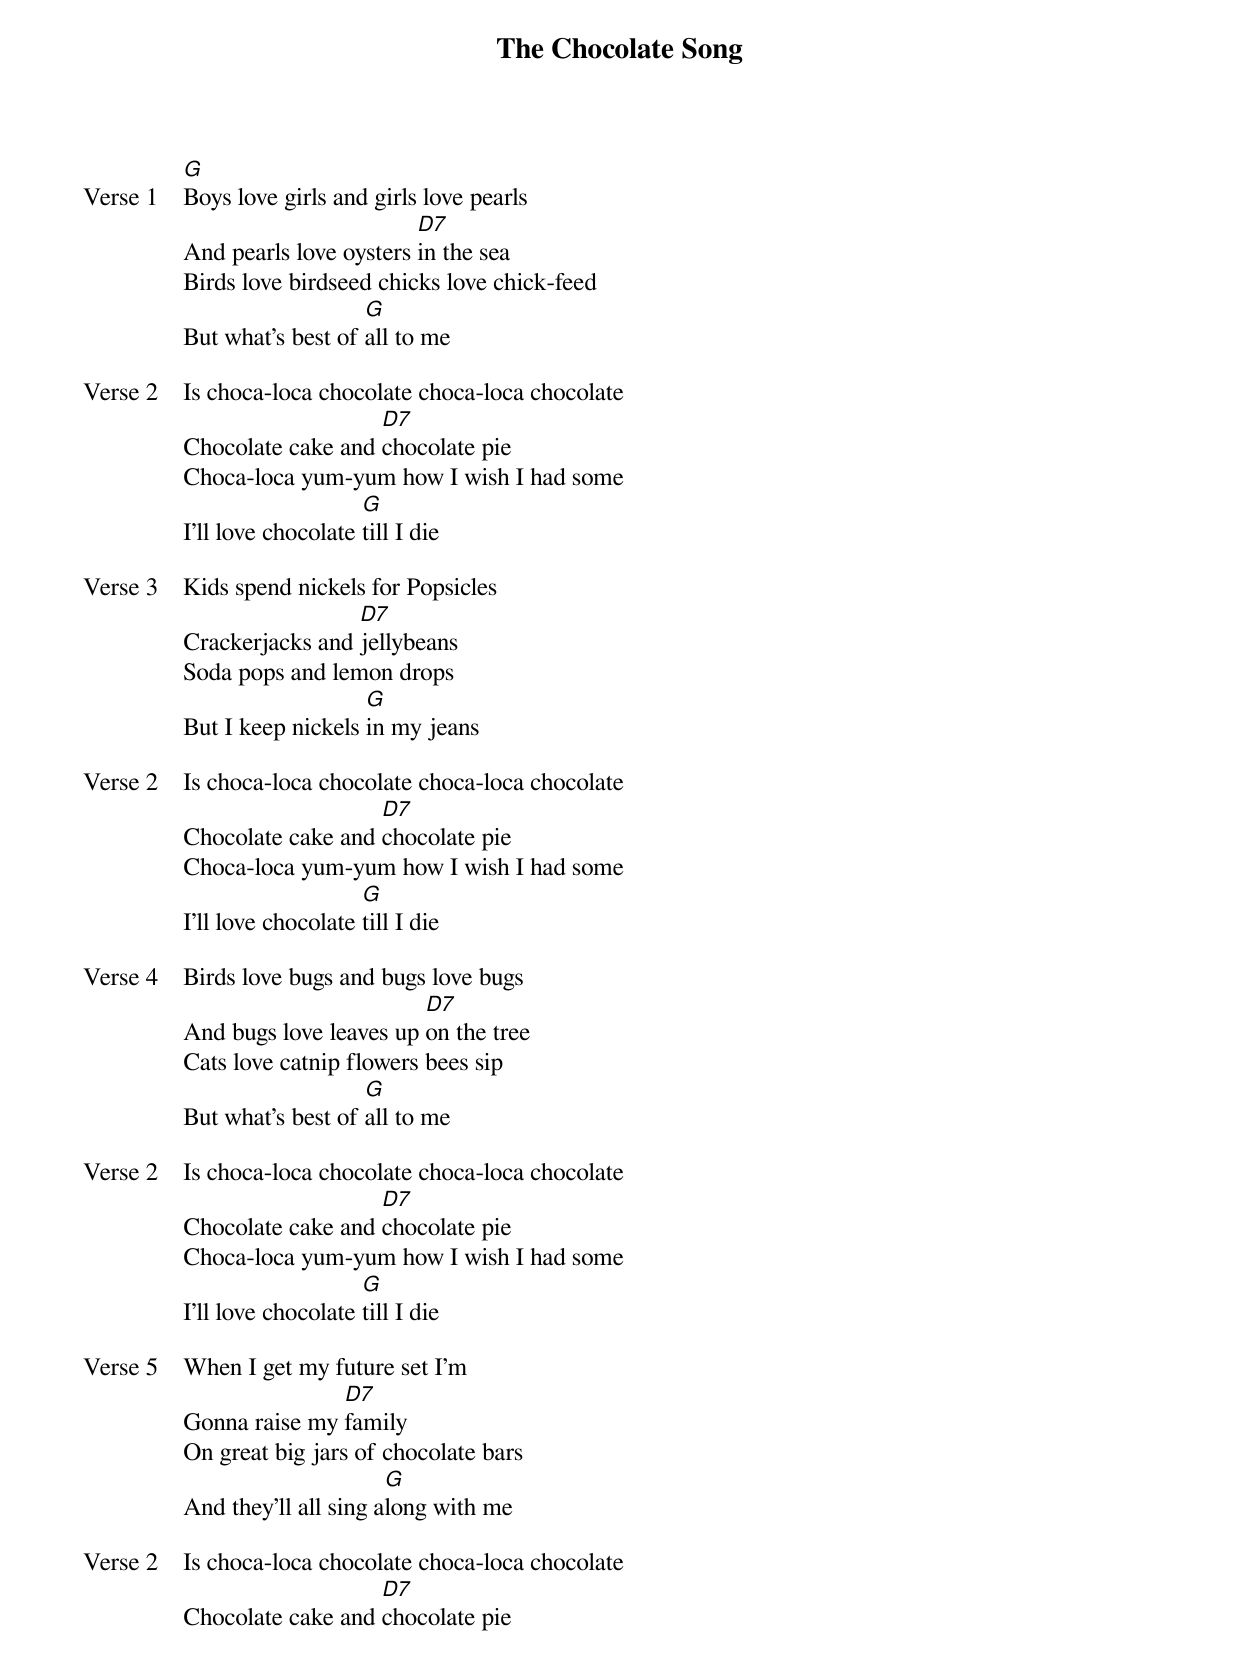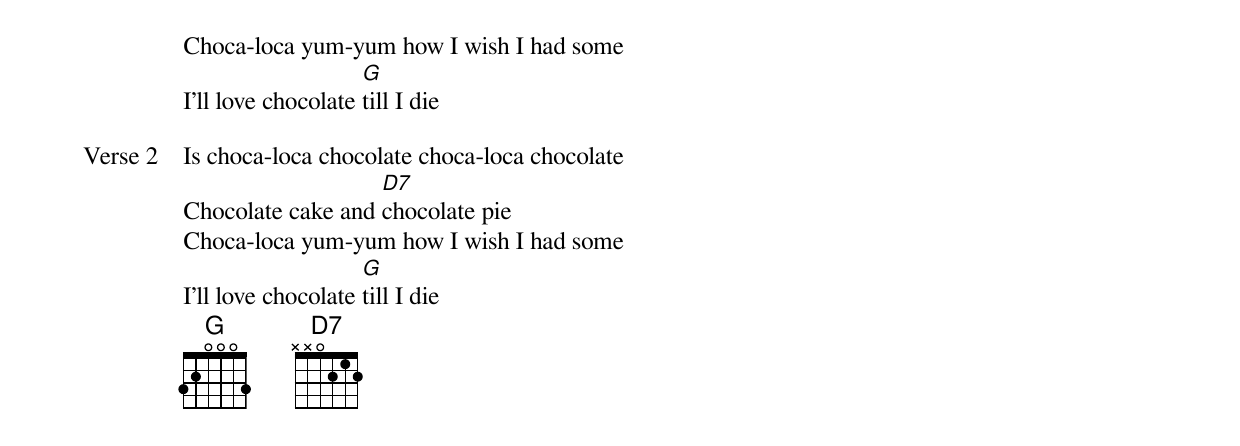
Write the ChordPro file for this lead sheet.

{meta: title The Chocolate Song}
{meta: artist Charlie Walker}
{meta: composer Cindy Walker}
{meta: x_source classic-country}
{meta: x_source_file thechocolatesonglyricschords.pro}
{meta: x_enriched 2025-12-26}

{start_of_verse: Verse 1}
[G]Boys love girls and girls love pearls
And pearls love oysters [D7]in the sea
Birds love birdseed chicks love chick-feed
But what's best of [G]all to me
{end_of_verse}

{start_of_verse: Verse 2}
Is choca-loca chocolate choca-loca chocolate
Chocolate cake and [D7]chocolate pie
Choca-loca yum-yum how I wish I had some
I'll love chocolate [G]till I die
{end_of_verse}

{start_of_verse: Verse 3}
Kids spend nickels for Popsicles
Crackerjacks and [D7]jellybeans
Soda pops and lemon drops
But I keep nickels [G]in my jeans
{end_of_verse}

{start_of_verse: Verse 2}
Is choca-loca chocolate choca-loca chocolate
Chocolate cake and [D7]chocolate pie
Choca-loca yum-yum how I wish I had some
I'll love chocolate [G]till I die
{end_of_verse}

{start_of_verse: Verse 4}
Birds love bugs and bugs love bugs
And bugs love leaves up [D7]on the tree
Cats love catnip flowers bees sip
But what's best of [G]all to me
{end_of_verse}

{start_of_verse: Verse 2}
Is choca-loca chocolate choca-loca chocolate
Chocolate cake and [D7]chocolate pie
Choca-loca yum-yum how I wish I had some
I'll love chocolate [G]till I die
{end_of_verse}

{start_of_verse: Verse 5}
When I get my future set I'm
Gonna raise my [D7]family
On great big jars of chocolate bars
And they'll all sing a[G]long with me
{end_of_verse}

{start_of_verse: Verse 2}
Is choca-loca chocolate choca-loca chocolate
Chocolate cake and [D7]chocolate pie
Choca-loca yum-yum how I wish I had some
I'll love chocolate [G]till I die
{end_of_verse}

{start_of_verse: Verse 2}
Is choca-loca chocolate choca-loca chocolate
Chocolate cake and [D7]chocolate pie
Choca-loca yum-yum how I wish I had some
I'll love chocolate [G]till I die
{end_of_verse}
